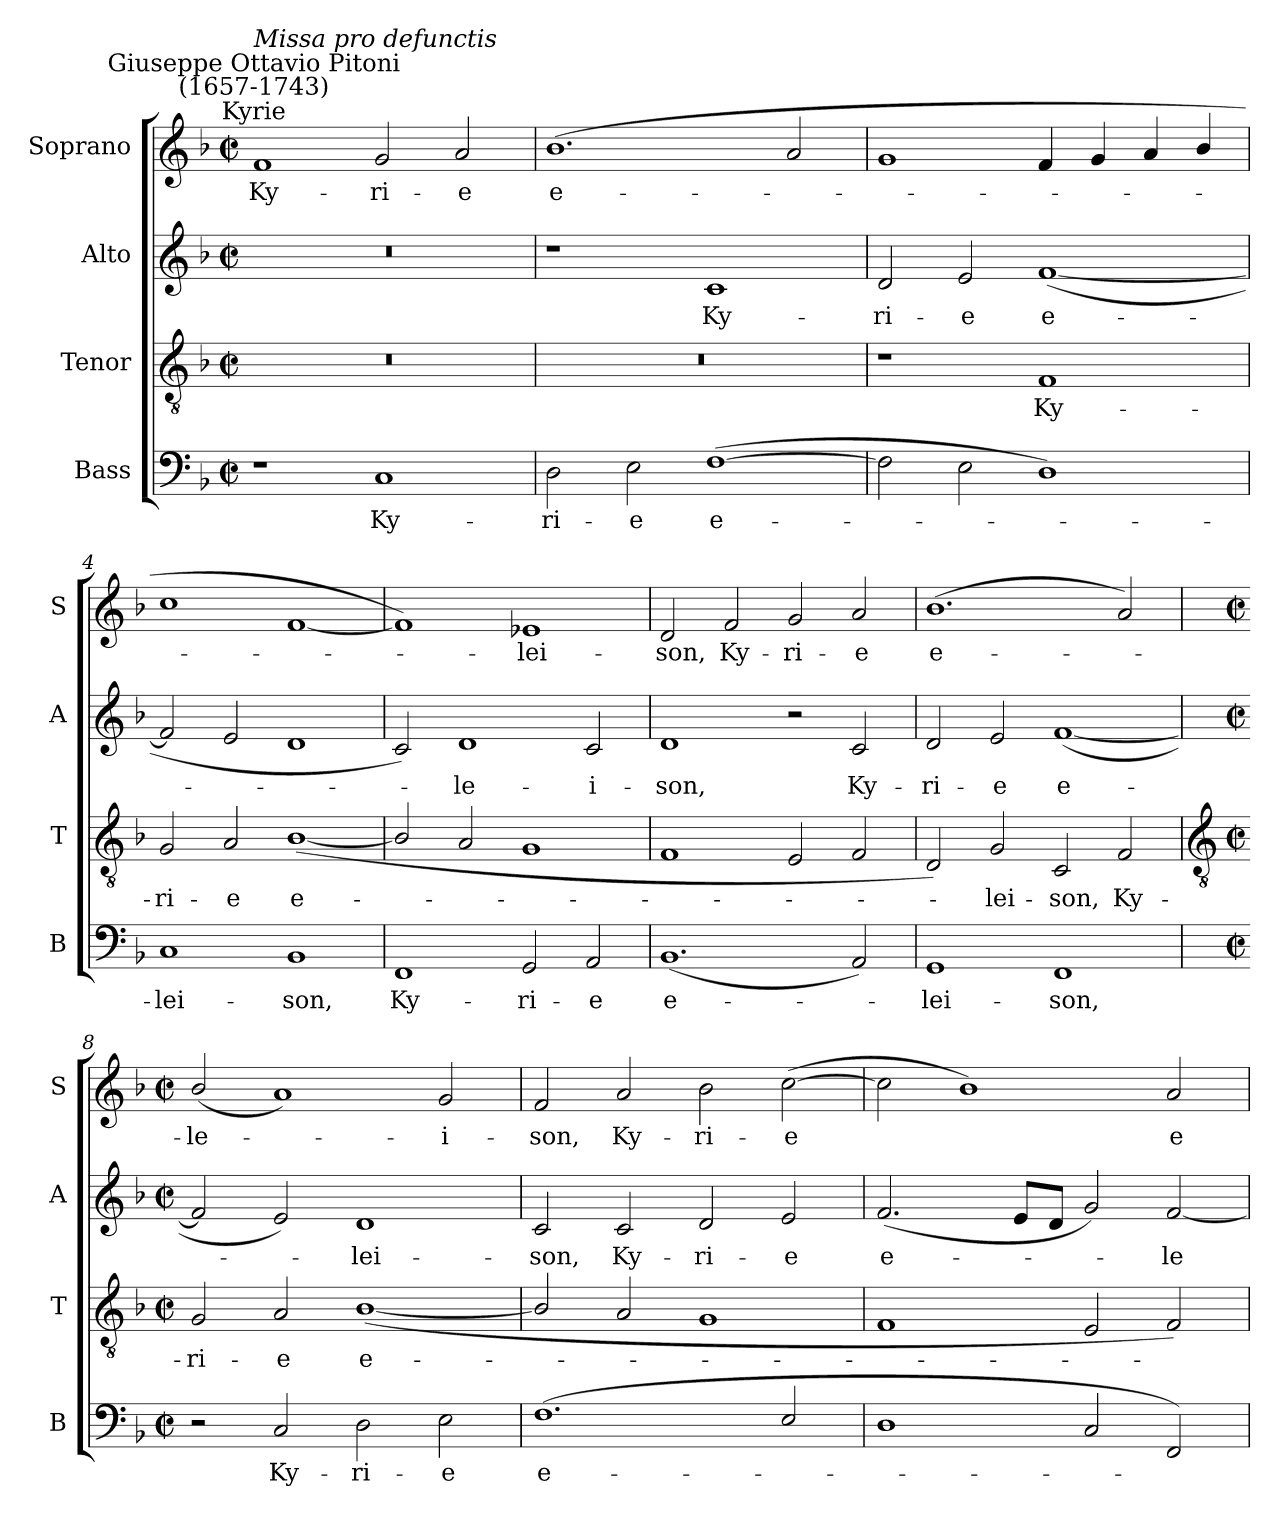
**kern	**text	**kern	**text	**kern	**text	**kern	**text
*part4	*part4	*part3	*part3	*part2	*part2	*part1	*part1
*staff4	*staff4	*staff3	*staff3	*staff2	*staff2	*staff1	*staff1
*I"Bass	*	*I"Tenor	*	*I"Alto	*	*I"Soprano	*
*I'B	*	*I'T	*	*I'A	*	*I'S	*
*clefF4	*	*clefGv2	*	*clefG2	*	*clefG2	*
*k[b-]	*	*k[b-]	*	*k[b-]	*	*k[b-]	*
*F:	*	*F:	*	*F:	*	*F:	*
*M4/2	*	*M4/2	*	*M4/2	*	*M4/2	*
*met(c|)	*	*met(c|)	*	*met(c|)	*	*met(c|)	*
=1	=1	=1	=1	=1	=1	=1	=1
!	!	!	!	!	!	!LO:TX:a:cj:t=Kyrie	!
!	!	!	!	!	!	!LO:TX:a:cj:t=Giuseppe Ottavio Pitoni\n(1657-1743)	!
!	!	!	!	!	!	!LO:TX:a:i:t=Missa pro defunctis	!
!	!	!	!	!	!	!	!LO:LY:b
1r	.	0r	.	0r	.	1f	Ky-
!	!LO:LY:b	!	!	!	!	!	!LO:LY:b
1C	Ky-	.	.	.	.	2g	-ri-
!	!	!	!	!	!	!	!LO:LY:b
.	.	.	.	.	.	2a	-e
=2	=2	=2	=2	=2	=2	=2	=2
!	!LO:LY:b	!	!	!	!	!	!LO:LY:b
2D	-ri-	0r	.	1r	.	(<1.b-	e-
!	!LO:LY:b	!	!	!	!	!	!
2E	-e	.	.	.	.	.	.
!	!LO:LY:b	!	!	!	!LO:LY:b	!	!
(>[1F	e-	.	.	1c	Ky-	.	.
.	.	.	.	.	.	2a	.
=3	=3	=3	=3	=3	=3	=3	=3
!	!	!	!	!	!LO:LY:b	!	!
2F]	.	1r	.	2d	-ri-	1g	.
!	!	!	!	!	!LO:LY:b	!	!
2E	.	.	.	2e	-e	.	.
!	!	!	!LO:LY:b	!	!LO:LY:b	!	!
1D)	.	1F	Ky-	(<[1f	e-	4f	.
.	.	.	.	.	.	4g	.
.	.	.	.	.	.	4a	.
.	.	.	.	.	.	4b-/	.
=4	=4	=4	=4	=4	=4	=4	=4
!	!LO:LY:b	!	!LO:LY:b	!	!	!	!
1C	lei-	2G	-ri-	2f]	.	1cc	.
!	!	!	!LO:LY:b	!	!	!	!
.	.	2A	-e	2e	.	.	.
!	!LO:LY:b	!	!LO:LY:b	!	!	!	!
1BB-	-son,	(<[1B-/	e-	1d	.	[1f	.
=5	=5	=5	=5	=5	=5	=5	=5
!	!LO:LY:b	!	!	!	!	!	!
1FF	Ky-	2B-/]	.	2c)	.	1f])	.
!	!	!	!	!	!LO:LY:b	!	!
.	.	2A	.	1d	le-	.	.
!	!LO:LY:b	!	!	!	!	!	!LO:LY:b
2GG	-ri-	1G	.	.	.	1e-X	lei-
!	!LO:LY:b	!	!	!	!LO:LY:b	!	!
2AA	-e	.	.	2c	-i-	.	.
=6	=6	=6	=6	=6	=6	=6	=6
!	!LO:LY:b	!	!	!	!LO:LY:b	!	!LO:LY:b
(<1.BB-	e-	1F	.	1d	-son,	2d	-son,
!	!	!	!	!	!	!	!LO:LY:b
.	.	.	.	.	.	2f	Ky-
!	!	!	!	!	!	!	!LO:LY:b
.	.	2E	.	2r	.	2g	-ri-
!	!	!	!	!	!LO:LY:b	!	!LO:LY:b
2AA)	.	2F	.	2c	Ky-	2a	-e
=7	=7	=7	=7	=7	=7	=7	=7
!	!LO:LY:b	!	!	!	!LO:LY:b	!	!LO:LY:b
1GG	lei-	2D)	.	2d	-ri-	(<1.b-	e-
!	!	!	!LO:LY:b	!	!LO:LY:b	!	!
.	.	2G	lei-	2e	-e	.	.
!	!LO:LY:b	!	!LO:LY:b	!	!LO:LY:b	!	!
1FF	-son,	2C	-son,	(<[1f	e-	.	.
!	!	!	!LO:LY:b	!	!	!	!
.	.	2F	Ky-	.	.	2a)	.
!!LO:LB:g=z
=8	=8	=8	=8	=8	=8	=8	=8
*	*	*clefGv2	*	*	*	*	*
*M4/2	*	*M4/2	*	*M4/2	*	*M4/2	*
*met(c|)	*	*met(c|)	*	*met(c|)	*	*met(c|)	*
!	!	!	!LO:LY:b	!	!	!	!LO:LY:b
2r	.	2G	-ri-	2f]	.	(<2b-/	le-
!	!LO:LY:b	!	!LO:LY:b	!	!	!	!
2C	Ky-	2A	-e	2e)	.	1a)	.
!	!LO:LY:b	!	!LO:LY:b	!	!LO:LY:b	!	!
2D	-ri-	(<[1B-/	e-	1d	lei-	.	.
!	!LO:LY:b	!	!	!	!	!	!LO:LY:b
2E	-e	.	.	.	.	2g	i-
=9	=9	=9	=9	=9	=9	=9	=9
!	!LO:LY:b	!	!	!	!LO:LY:b	!	!LO:LY:b
(<1.F	e-	2B-/]	.	2c	-son,	2f	-son,
!	!	!	!	!	!LO:LY:b	!	!LO:LY:b
.	.	2A	.	2c	Ky-	2a	Ky-
!	!	!	!	!	!LO:LY:b	!	!LO:LY:b
.	.	1G	.	2d	-ri-	2b-	-ri-
!	!	!	!	!	!LO:LY:b	!	!LO:LY:b
2E/	.	.	.	2e	-e	(>[2cc	-e
=10	=10	=10	=10	=10	=10	=10	=10
!	!	!	!	!	!LO:LY:b	!	!
1D/	.	1F	.	(<2.f	e-	2cc]	.
.	.	.	.	.	.	1b-)	.
.	.	.	.	8eL	.	.	.
.	.	.	.	8dJ	.	.	.
2C	.	2E	.	2g)	.	.	.
!	!	!	!	!	!LO:LY:b	!	!LO:LY:b
2FF)	.	2F)	.	[2f	le-	2a	e-
=	=	=	=	=	=	=	=
*-	*-	*-	*-	*-	*-	*-	*-
